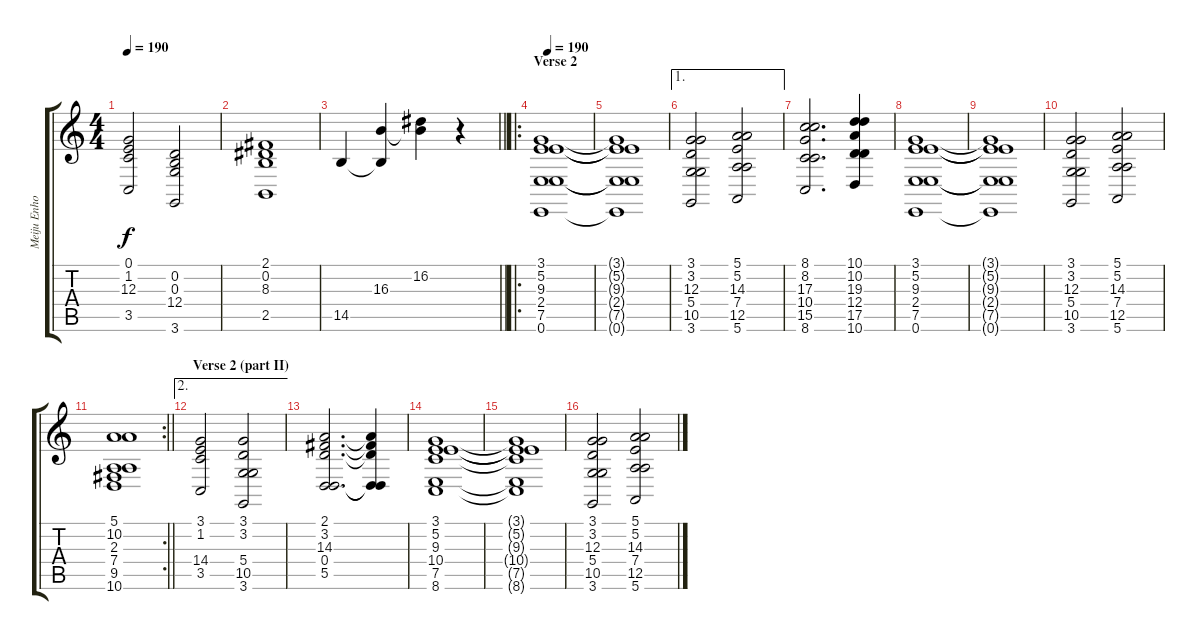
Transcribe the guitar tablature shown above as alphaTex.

\track ("Meiju Enho" "Meiju Enho") {instrument synthstrings1}
\staff {score tabs}
\tuning (E4 B3 G3 D3 A2 E2) {hide}
\ts (4 4)
\tempo 190
\clef g2
\ks c
(0.1 1.2 12.3 3.5).2{dy f} (0.2 0.3 12.4 3.6).2 |
(2.1 0.2 8.3 2.5).1 |
\barLineRight lightlight
14.5.4 (16.3 14.5{t}).4 (16.2 16.3{t}).4 r.4 |
\ro
\section ("" "Verse 2")
\tempo 190
(3.1 5.2 9.3 2.4 7.5 0.6).1{volume 13 instrument choiraahs} |
(3.1{t} 5.2{t} 9.3{t} 2.4{t} 7.5{t} 0.6{t}).1 |
\ae 1
(3.1 3.2 12.3 5.4 10.5 3.6).2{instrument choiraahs} (5.1 5.2 14.3 7.4 12.5 5.6).2 |
(8.1 8.2 17.3 10.4 15.5 8.6).2{d instrument choiraahs} (10.1 10.2 19.3 12.4 17.5 10.6).4 |
(3.1 5.2 9.3 2.4 7.5 0.6).1{volume 13 instrument choiraahs} |
(3.1{t} 5.2{t} 9.3{t} 2.4{t} 7.5{t} 0.6{t}).1 |
(3.1 3.2 12.3 5.4 10.5 3.6).2{instrument choiraahs} (5.1 5.2 14.3 7.4 12.5 5.6).2 |
\rc 2
\barLineRight lightlight
(5.1 10.2 2.3 7.4 9.5 10.6).1{instrument choiraahs} |
\ae 2
\section ("" "Verse 2 (part II)")
(3.1 1.2 14.4 3.5).2{instrument choiraahs} (3.1 3.2 5.4 10.5 3.6).2 |
(2.1 3.2 14.3 0.4 5.5).2{d instrument choiraahs} (2.1{t} 3.2{t} 14.3{t} 0.4{t} 5.5{t}).4 |
(3.1 5.2 9.3 10.4 7.5 8.6).1{volume 13 instrument choiraahs} |
(3.1{t} 5.2{t} 9.3{t} 10.4{t} 7.5{t} 8.6{t}).1 |
(3.1 3.2 12.3 5.4 10.5 3.6).2{instrument choiraahs} (5.1 5.2 14.3 7.4 12.5 5.6).2
